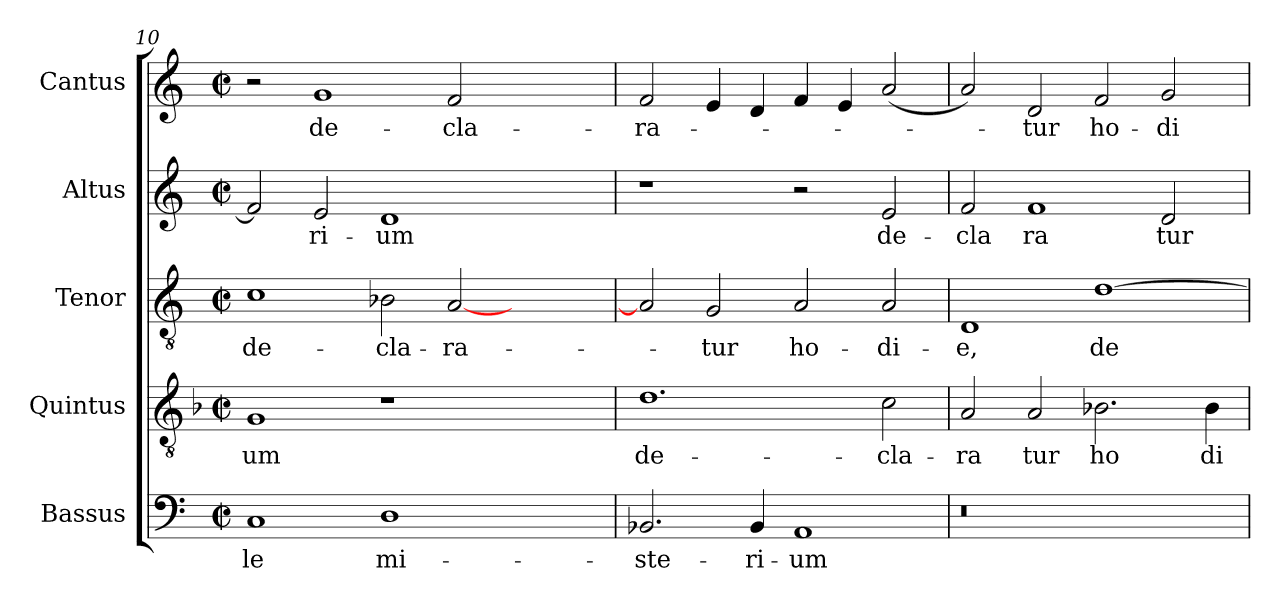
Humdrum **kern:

**kern	**text	**kern	**text	**kern	**text	**kern	**text	**kern	**text
*part5	*part5	*part4	*part4	*part3	*part3	*part2	*part2	*part1	*part1
*staff5	*staff5	*staff4	*staff4	*staff3	*staff3	*staff2	*staff2	*staff1	*staff1
*I"Bassus	*	*I"Quintus	*	*I"Tenor	*	*I"Altus	*	*I"Cantus	*
*clefF4	*	*clefGv2	*	*clefGv2	*	*clefG2	*	*clefG2	*
*	*	*k[b-]	*	*	*	*	*	*	*
*	*	*F:	*	*	*	*	*	*	*
*M2/2	*	*M2/2	*	*M2/2	*	*M2/2	*	*M2/2	*
*met(c|)	*	*met(c|)	*	*met(c|)	*	*met(c|)	*	*met(c|)	*
=10	=10	=10	=10	=10	=10	=10	=10	=10	=10
!	!LO:LY:b:cj	!	!LO:LY:b:cj	!	!LO:LY:b:cj	!	!	!	!
1C	-le	1G	-um	1c	de-	2f/]	.	2r	.
!	!	!	!	!	!	!	!LO:LY:b:cj	!	!LO:LY:b:cj
.	.	.	.	.	.	2e/	-ri-	1g	de-
!	!LO:LY:b:cj	!LO:N:vis=1	!	!	!LO:LY:b:cj	!	!LO:LY:b:cj	!	!
1D	mi-	0r	.	2B-X\	-cla-	1d	-um	.	.
!	!	!	!	!	!LO:LY:b:cj	!	!	!	!LO:LY:b:cj
.	.	.	.	[<2A/	-ra-	.	.	2f/	-cla-
1ryy	.	.	.	1ryy	.	1ryy	.	1ryy	.
=11	=11	=11	=11	=11	=11	=11	=11	=11	=11
!	!LO:LY:b:cj	!	!LO:LY:b:cj	!	!	!	!	!	!LO:LY:b:cj
2.BB-X/	-ste-	1.d	de-	2A/]	.	1r	.	2f/	-ra-
!	!	!	!	!	!LO:LY:b:cj	!	!	!	!
.	.	.	.	2G/	-tur	.	.	4e/	.
!	!LO:LY:b:cj	!	!	!	!	!	!	!	!
4BB-/	-ri-	.	.	.	.	.	.	4d/	.
!	!LO:LY:b:cj	!	!	!	!LO:LY:b:cj	!	!	!	!
1AA	-um	.	.	2A/	ho-	2r	.	4f/	.
.	.	.	.	.	.	.	.	4e/	.
!	!	!	!LO:LY:b:cj	!	!LO:LY:b:cj	!	!LO:LY:b:cj	!	!
.	.	2c\	-cla-	2A/	-di-	2e/	de-	(>2a/	.
!!LO:LB:g=z
=12	=12	=12	=12	=12	=12	=12	=12	=12	=12
*	*	*k[]	*	*	*	*	*	*	*
*	*	*C:	*	*	*	*	*	*	*
!	!	!	!LO:LY:b:cj	!	!LO:LY:b:cj	!	!LO:LY:b:cj	!	!
0r	.	2A/	-ra	1D	-e,	2f/	-cla	2a/)	.
!	!	!	!LO:LY:b:cj	!	!	!	!LO:LY:b:cj	!	!LO:LY:b:cj
.	.	2A/	tur	.	.	1f	ra	2d/	-tur
!	!	!	!LO:LY:b:cj	!	!LO:LY:b:cj	!	!	!	!LO:LY:b:cj
.	.	2.B-X\	ho	[>1d	de	.	.	2f/	ho-
!	!	!	!	!	!	!	!LO:LY:b:cj	!	!LO:LY:b:cj
.	.	.	.	.	.	2d/	tur	2g/	-di-
!	!	!	!LO:LY:b:cj	!	!	!	!	!	!
.	.	4B-\	di	.	.	.	.	.	.
=	=	=	=	=	=	=	=	=	=
*-	*-	*-	*-	*-	*-	*-	*-	*-	*-
